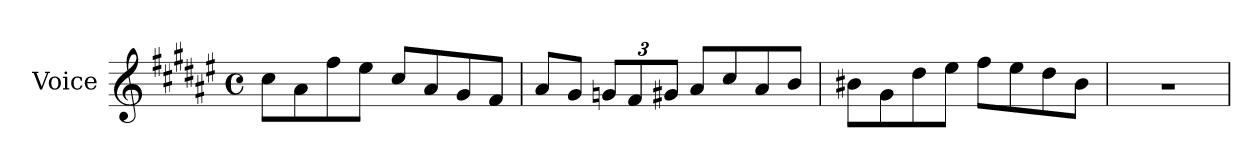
**kern
*part1
*staff1
*I"Voice
*I'Voice
*clefG2
*k[f#c#g#d#a#e#]
*M4/4
*met(c)
=1
8cc#\L
8a#\
8ff#\
8ee#\J
8cc#/L
8a#/
8g#/
8f#/J
=2
8a#/L
8g#/J
12gn/L
12f#/
12g#X/J
8a#/L
8cc#/
8a#/
8b/J
=3
8b#X\L
8g#\
8dd#\
8ee#\J
8ff#\L
8ee#\
8dd#\
8b#\J
=4
1rcc
=
*-
